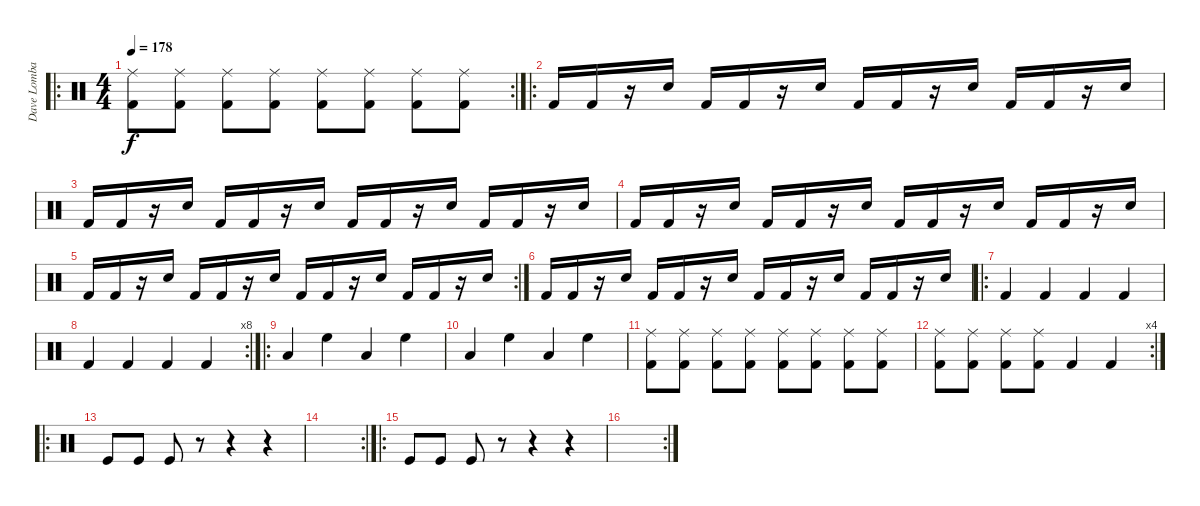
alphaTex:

\track ("Dave Lombardo - Drums" "Dave Lomba") {instrument percussion}
\staff {score}
\articulation defaults
\ro
\rc 2
\ts (4 4)
\tempo 178
\clef neutral
\ks c
("Ride (middle)" "Kick (hit) 2").8{dy f} ("Ride (middle)" "Kick (hit) 2").8 ("Ride (middle)" "Kick (hit) 2").8 ("Ride (middle)" "Kick (hit) 2").8 ("Ride (middle)" "Kick (hit) 2").8 ("Ride (middle)" "Kick (hit) 2").8 ("Ride (middle)" "Kick (hit) 2").8 ("Ride (middle)" "Kick (hit) 2").8 |
\ro "Kick (hit) 2".16 "Kick (hit) 2".16
r.16 "Electric Snare (hit)".16 "Kick (hit) 2".16 "Kick (hit) 2".16 r.16 "Electric Snare (hit)".16 "Kick (hit) 2".16 "Kick (hit) 2".16 r.16 "Electric Snare (hit)".16 "Kick (hit) 2".16 "Kick (hit) 2".16 r.16 "Electric Snare (hit)".16 |
"Kick (hit) 2".16 "Kick (hit) 2".16 r.16 "Electric Snare (hit)".16 "Kick (hit) 2".16 "Kick (hit) 2".16 r.16 "Electric Snare (hit)".16 "Kick (hit) 2".16 "Kick (hit) 2".16 r.16 "Electric Snare (hit)".16 "Kick (hit) 2".16 "Kick (hit) 2".16 r.16 "Electric Snare (hit)".16 |
"Kick (hit) 2".16 "Kick (hit) 2".16 r.16 "Electric Snare (hit)".16 "Kick (hit) 2".16 "Kick (hit) 2".16 r.16 "Electric Snare (hit)".16 "Kick (hit) 2".16 "Kick (hit) 2".16 r.16 "Electric Snare (hit)".16 "Kick (hit) 2".16 "Kick (hit) 2".16 r.16 "Electric Snare (hit)".16 |
\rc 2 "Kick (hit) 2".16 "Kick (hit) 2".16
r.16 "Electric Snare (hit)".16 "Kick (hit) 2".16 "Kick (hit) 2".16 r.16 "Electric Snare (hit)".16 "Kick (hit) 2".16 "Kick (hit) 2".16 r.16 "Electric Snare (hit)".16 "Kick (hit) 2".16 "Kick (hit) 2".16 r.16 "Electric Snare (hit)".16 |
"Kick (hit) 2".16 "Kick (hit) 2".16 r.16 "Electric Snare (hit)".16 "Kick (hit) 2".16 "Kick (hit) 2".16 r.16 "Electric Snare (hit)".16 "Kick (hit) 2".16 "Kick (hit) 2".16 r.16 "Electric Snare (hit)".16 "Kick (hit) 2".16 "Kick (hit) 2".16 r.16 "Electric Snare (hit)".16 |
\ro "Kick (hit) 2".4 "Kick (hit) 2".4 "Kick (hit) 2".4 "Kick (hit) 2".4
|
\rc 8 "Kick (hit) 2".4 "Kick (hit) 2".4 "Kick (hit) 2".4 "Kick (hit) 2".4
|
\ro "Low Tom (hit)".4 "High Floor Tom (hit)".4 "Low Tom (hit)".4 "High Floor Tom (hit)".4
|
"Low Tom (hit)".4 "High Floor Tom (hit)".4 "Low Tom (hit)".4 "High Floor Tom (hit)".4 |
("Ride (middle)" "Kick (hit) 2").8 ("Ride (middle)" "Kick (hit) 2").8 ("Ride (middle)" "Kick (hit) 2").8 ("Ride (middle)" "Kick (hit) 2").8 ("Ride (middle)" "Kick (hit) 2").8 ("Ride (middle)" "Kick (hit) 2").8 ("Ride (middle)" "Kick (hit) 2").8 ("Ride (middle)" "Kick (hit) 2").8 |
\rc 4
("Ride (middle)" "Kick (hit) 2").8 ("Ride (middle)" "Kick (hit) 2").8 ("Ride (middle)" "Kick (hit) 2").8 ("Ride (middle)" "Kick (hit) 2").8 "Kick (hit) 2".4 "Kick (hit) 2".4 |
\ro "Kick (hit)".8 "Kick (hit)".8 "Kick (hit)".8
r.8 r.4 r.4 |
\rc 2
|
\ro "Kick (hit)".8 "Kick (hit)".8 "Kick (hit)".8
r.8 r.4 r.4 |
\rc 2
